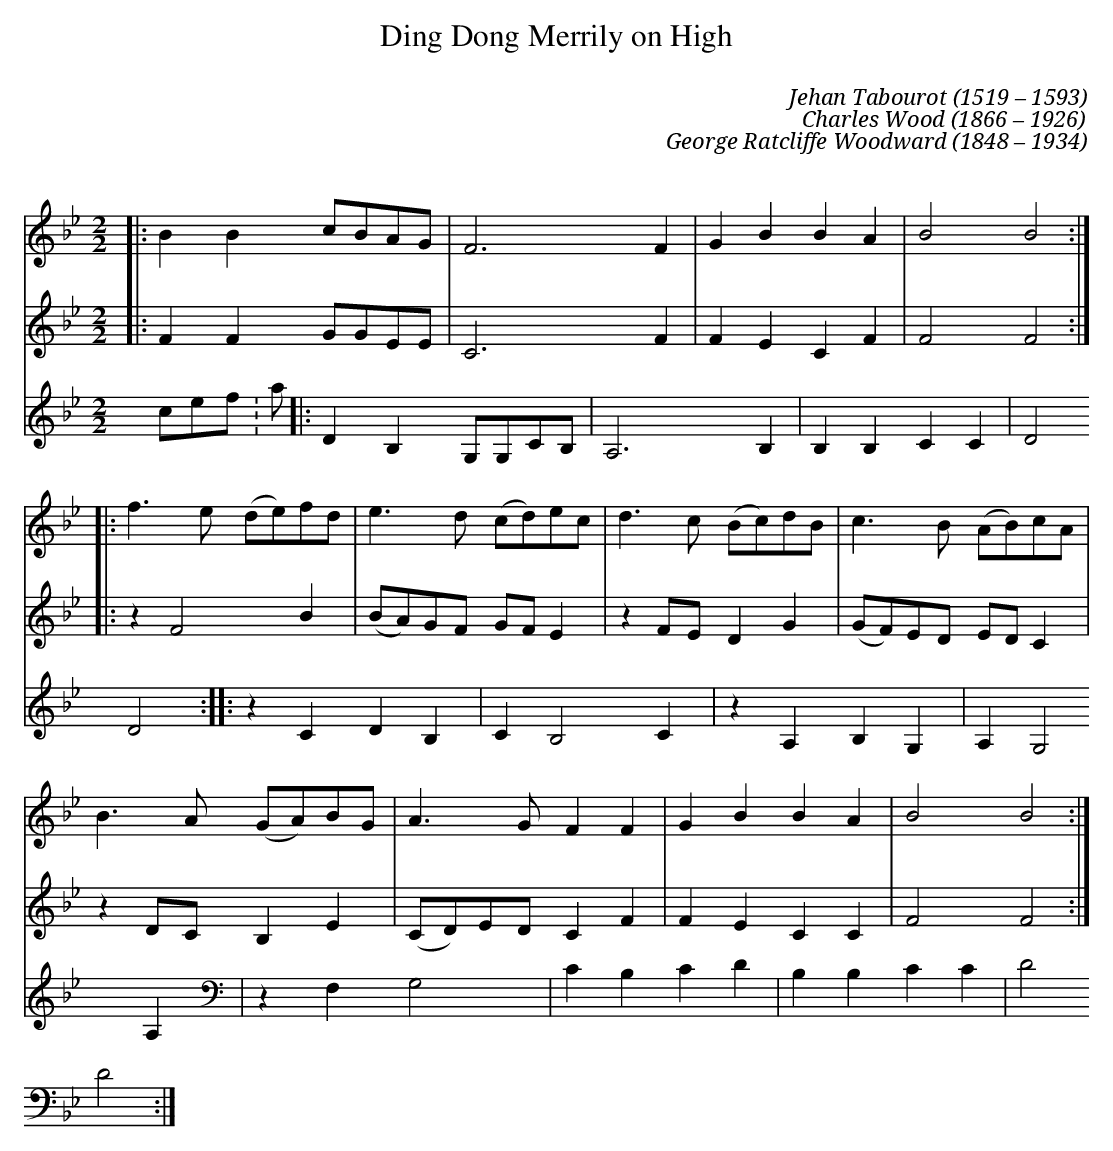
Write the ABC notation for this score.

X:1
C:
T:Ding Dong Merrily on High
C:Jehan Tabourot (1519 – 1593)
C:Charles Wood (1866 – 1926)
C:George Ratcliffe Woodward (1848 – 1934)
C:
M:2/2
L:1/8
K:Bbmaj
V:1
|: B2B2 cBAG | F6F2 | G2B2 B2A2 | B4 B4 :|
|: f2>e2 (de)fd | e2>d2 (cd)ec | d2>c2 (Bc)dB | c2>B2 (AB)cA |
B2>A2 (GA)BG | A2>G2 F2F2 | G2B2 B2A2 | B4 B4 :|
V:2
|: F2F2 GGEE | C6F2 | F2E2 C2F2 | F4F4 :|
|: z2F4B2 | (BA)GF GFE2 | z2FE D2G2 | (GF)ED EDC2 |
z2DC B,2E2 | (CD)ED C2F2 | F2E2 C2C2 | F4 F4 :|
V:3 clef: soprano |: D2B,2 G,G,CB, | A,6B,2  | B,2B,2 C2C2 | D4D4 :|
|: z2C2 D2B,2 | C2B,4C2 | z2A,2 B,2G,2 | A,2G,4A,2 |
z2F,2 G,4 | C2B,2 C2D2 | B,2B,2 C2C2 | D4 D4 :|
